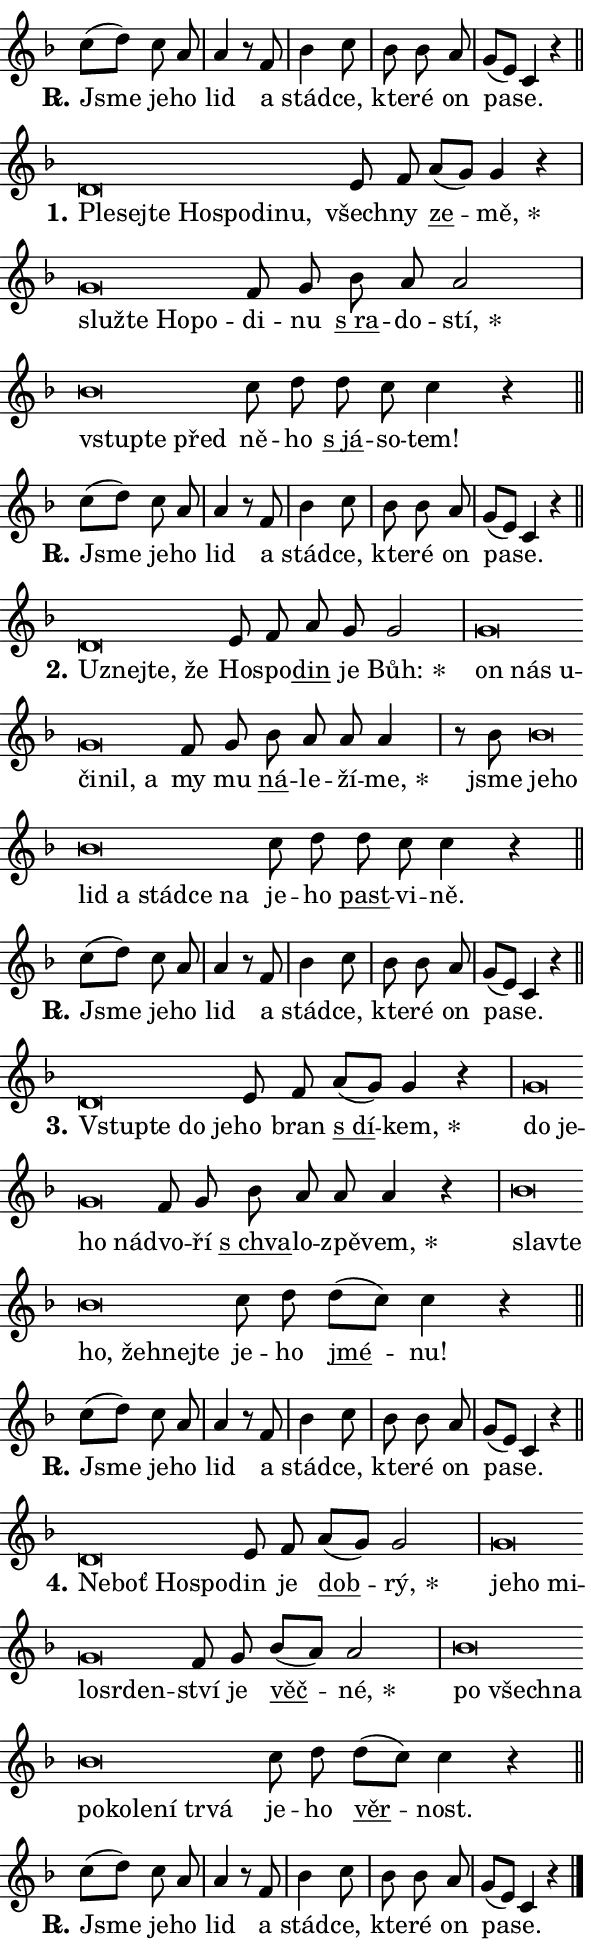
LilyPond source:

\version "2.24.0"
\header { tagline = "" }
\paper {
  indent = 0\cm
  top-margin = 0\cm
  right-margin = 0.13\cm % to fit lyric hyphens
  bottom-margin = 0\cm
  left-margin = 0\cm
  paper-width = 10\cm
  page-breaking = #ly:one-page-breaking
  system-system-spacing.basic-distance = #11
  score-system-spacing.basic-distance = #11
  ragged-last = ##f
}


%% Author: Thomas Morley
%% https://lists.gnu.org/archive/html/lilypond-user/2020-05/msg00002.html
#(define (line-position grob)
"Returns position of @var[grob} in current system:
   @code{'start}, if at first time-step
   @code{'end}, if at last time-step
   @code{'middle} otherwise
"
  (let* ((col (ly:item-get-column grob))
         (ln (ly:grob-object col 'left-neighbor))
         (rn (ly:grob-object col 'right-neighbor))
         (col-to-check-left (if (ly:grob? ln) ln col))
         (col-to-check-right (if (ly:grob? rn) rn col))
         (break-dir-left
           (and
             (ly:grob-property col-to-check-left 'non-musical #f)
             (ly:item-break-dir col-to-check-left)))
         (break-dir-right
           (and
             (ly:grob-property col-to-check-right 'non-musical #f)
             (ly:item-break-dir col-to-check-right))))
        (cond ((eqv? 1 break-dir-left) 'start)
              ((eqv? -1 break-dir-right) 'end)
              (else 'middle))))

#(define (tranparent-at-line-position vctor)
  (lambda (grob)
  "Relying on @code{line-position} select the relevant enry from @var{vctor}.
Used to determine transparency,"
    (case (line-position grob)
      ((end) (not (vector-ref vctor 0)))
      ((middle) (not (vector-ref vctor 1)))
      ((start) (not (vector-ref vctor 2))))))

noteHeadBreakVisibility =
#(define-music-function (break-visibility)(vector?)
"Makes @code{NoteHead}s transparent relying on @var{break-visibility}"
#{
  \override NoteHead.transparent =
    #(tranparent-at-line-position break-visibility)
#})

#(define delete-ledgers-for-transparent-note-heads
  (lambda (grob)
    "Reads whether a @code{NoteHead} is transparent.
If so this @code{NoteHead} is removed from @code{'note-heads} from
@var{grob}, which is supposed to be @code{LedgerLineSpanner}.
As a result ledgers are not printed for this @code{NoteHead}"
    (let* ((nhds-array (ly:grob-object grob 'note-heads))
           (nhds-list
             (if (ly:grob-array? nhds-array)
                 (ly:grob-array->list nhds-array)
                 '()))
           ;; Relies on the transparent-property being done before
           ;; Staff.LedgerLineSpanner.after-line-breaking is executed.
           ;; This is fragile ...
           (to-keep
             (remove
               (lambda (nhd)
                 (ly:grob-property nhd 'transparent #f))
               nhds-list)))
      ;; TODO find a better method to iterate over grob-arrays, similiar
      ;; to filter/remove etc for lists
      ;; For now rebuilt from scratch
      (set! (ly:grob-object grob 'note-heads)  '())
      (for-each
        (lambda (nhd)
          (ly:pointer-group-interface::add-grob grob 'note-heads nhd))
        to-keep))))

squashNotes = {
  \override NoteHead.X-extent = #'(-0.2 . 0.2)
  \override NoteHead.Y-extent = #'(-0.75 . 0)
  \override NoteHead.stencil =
    #(lambda (grob)
       (let ((pos (ly:grob-property grob 'staff-position)))
         (begin
           (if (< pos -7) (display "ERROR: Lower brevis then expected\n") (display ""))
           (if (<= pos -6) ly:text-interface::print ly:note-head::print))))
}
unSquashNotes = {
  \revert NoteHead.X-extent
  \revert NoteHead.Y-extent
  \revert NoteHead.stencil
}

hideNotes = \noteHeadBreakVisibility #begin-of-line-visible
unHideNotes = \noteHeadBreakVisibility #all-visible

% work-around for resetting accidentals
% https://lilypond.org/doc/v2.23/Documentation/notation/displaying-rhythms#unmetered-music
cadenzaMeasure = {
  \cadenzaOff
  \partial 1024 s1024
  \cadenzaOn
}

#(define-markup-command (accent layout props text) (markup?)
  "Underline accented syllable"
  (interpret-markup layout props
    #{\markup \override #'(offset . 4.3) \underline { #text }#}))

responsum = \markup \concat {
  "R" \hspace #-1.05 \path #0.1 #'((moveto 0 0.07) (lineto 0.9 0.8)) \hspace #0.05 "."
}

spaceSize = #0.6828661417322834 % exact space size for TeX Gyre Schola

\layout {
  \context {
    \Staff
    \remove "Time_signature_engraver"
    \override LedgerLineSpanner.after-line-breaking = #delete-ledgers-for-transparent-note-heads
  }
  \context {
    \Lyrics {
      \override LyricSpace.minimum-distance = \spaceSize
      \override LyricText.font-name = #"TeX Gyre Schola"
      \override LyricText.font-size = 1
      \override StanzaNumber.font-name = #"TeX Gyre Schola Bold"
      \override StanzaNumber.font-size = 1
    }
  }
  \context {
    \Score 
    \override NoteHead.text =
      #(lambda (grob) 
        (let ((pos (ly:grob-property grob 'staff-position)))
          #{\markup {
            \combine
              \halign #-0.55 \raise #(if (= pos -6) 0 0.5) \override #'(thickness . 2) \draw-line #'(3.2 . 0)
              \musicglyph "noteheads.sM1"
          }#}))
  }
}

% magnetic-lyrics.ily
%
%   written by
%     Jean Abou Samra <jean@abou-samra.fr>
%     Werner Lemberg <wl@gnu.org>
%
%   adapted by
%     Jiri Hon <jiri.hon@gmail.com>
%
% Version 2022-Apr-15

% https://www.mail-archive.com/lilypond-user@gnu.org/msg149350.html

#(define (Left_hyphen_pointer_engraver context)
   "Collect syllable-hyphen-syllable occurrences in lyrics and store
them in properties.  This engraver only looks to the left.  For
example, if the lyrics input is @code{foo -- bar}, it does the
following.

@itemize @bullet
@item
Set the @code{text} property of the @code{LyricHyphen} grob between
@q{foo} and @q{bar} to @code{foo}.

@item
Set the @code{left-hyphen} property of the @code{LyricText} grob with
text @q{foo} to the @code{LyricHyphen} grob between @q{foo} and
@q{bar}.
@end itemize

Use this auxiliary engraver in combination with the
@code{lyric-@/text::@/apply-@/magnetic-@/offset!} hook."
   (let ((hyphen #f)
         (text #f))
     (make-engraver
      (acknowledgers
       ((lyric-syllable-interface engraver grob source-engraver)
        (set! text grob)))
      (end-acknowledgers
       ((lyric-hyphen-interface engraver grob source-engraver)
        ;(when (not (grob::has-interface grob 'lyric-space-interface))
          (set! hyphen grob)));)
      ((stop-translation-timestep engraver)
       (when (and text hyphen)
         (ly:grob-set-object! text 'left-hyphen hyphen))
       (set! text #f)
       (set! hyphen #f)))))

#(define (lyric-text::apply-magnetic-offset! grob)
   "If the space between two syllables is less than the value in
property @code{LyricText@/.details@/.squash-threshold}, move the right
syllable to the left so that it gets concatenated with the left
syllable.

Use this function as a hook for
@code{LyricText@/.after-@/line-@/breaking} if the
@code{Left_@/hyphen_@/pointer_@/engraver} is active."
   (let ((hyphen (ly:grob-object grob 'left-hyphen #f)))
     (when hyphen
       (let ((left-text (ly:spanner-bound hyphen LEFT)))
         (when (grob::has-interface left-text 'lyric-syllable-interface)
           (let* ((common (ly:grob-common-refpoint grob left-text X))
                  (this-x-ext (ly:grob-extent grob common X))
                  (left-x-ext
                   (begin
                     ;; Trigger magnetism for left-text.
                     (ly:grob-property left-text 'after-line-breaking)
                     (ly:grob-extent left-text common X)))
                  ;; `delta` is the gap width between two syllables.
                  (delta (- (interval-start this-x-ext)
                            (interval-end left-x-ext)))
                  (details (ly:grob-property grob 'details))
                  (threshold (assoc-get 'squash-threshold details 0.2)))
             (when (< delta threshold)
               (let* (;; We have to manipulate the input text so that
                      ;; ligatures crossing syllable boundaries are not
                      ;; disabled.  For languages based on the Latin
                      ;; script this is essentially a beautification.
                      ;; However, for non-Western scripts it can be a
                      ;; necessity.
                      (lt (ly:grob-property left-text 'text))
                      (rt (ly:grob-property grob 'text))
                      (is-space (grob::has-interface hyphen 'lyric-space-interface))
                      (space (if is-space " " ""))
                      (extra-delta (if is-space spaceSize 0))
                      ;; Append new syllable.
                      (ltrt-space (if (and (string? lt) (string? rt))
                                (string-append lt space rt)
                                (make-concat-markup (list lt space rt))))
                      ;; Right-align `ltrt` to the right side.
                      (ltrt-space-markup (grob-interpret-markup
                               grob
                               (make-translate-markup
                                (cons (interval-length this-x-ext) 0)
                                (make-right-align-markup ltrt-space)))))
                 (begin
                   ;; Don't print `left-text`.
                   (ly:grob-set-property! left-text 'stencil #f)
                   ;; Set text and stencil (which holds all collected
                   ;; syllables so far) and shift it to the left.
                   (ly:grob-set-property! grob 'text ltrt-space)
                   (ly:grob-set-property! grob 'stencil ltrt-space-markup)
                   (ly:grob-translate-axis! grob (- (- delta extra-delta)) X))))))))))


#(define (lyric-hyphen::displace-bounds-first grob)
   ;; Make very sure this callback isn't triggered too early.
   (let ((left (ly:spanner-bound grob LEFT))
         (right (ly:spanner-bound grob RIGHT)))
     (ly:grob-property left 'after-line-breaking)
     (ly:grob-property right 'after-line-breaking)
     (ly:lyric-hyphen::print grob)))

squashThreshold = #0.4

\layout {
  \context {
    \Lyrics
    \consists #Left_hyphen_pointer_engraver
    \override LyricText.after-line-breaking =
      #lyric-text::apply-magnetic-offset!
    \override LyricHyphen.stencil = #lyric-hyphen::displace-bounds-first
    \override LyricText.details.squash-threshold = \squashThreshold
    \override LyricHyphen.minimum-distance = 0
    \override LyricHyphen.minimum-length = \squashThreshold
  }
}

squashText = \override LyricText.details.squash-threshold = 9999
unSquashText = \override LyricText.details.squash-threshold = \squashThreshold

leftText = \override LyricText.self-alignment-X = #LEFT
unLeftText = \revert LyricText.self-alignment-X

starOffset = #(lambda (grob) 
                (let ((x_offset (ly:self-alignment-interface::aligned-on-x-parent grob)))
                  (if (= x_offset 0) 0 (+ x_offset 1.2))))

star = #(define-music-function (syllable)(string?)
"Append star separator at the end of a syllable"
#{
  \once \override LyricText.X-offset = #starOffset
  \lyricmode { \markup {
    #syllable
    \override #'((font-name . "TeX Gyre Schola Bold")) \hspace #0.2 \lower #0.65 \larger "*"
  } }
#})

starAccent = #(define-music-function (syllable)(string?)
"Append star separator at the end of a syllable and make accent"
#{
  \once \override LyricText.X-offset = #starOffset
  \lyricmode { \markup {
    \accent #syllable
    \override #'((font-name . "TeX Gyre Schola Bold")) \hspace #0.2 \lower #0.65 \larger "*"
  } }
#})

breath = #(define-music-function (syllable)(string?)
"Append breathing indicator at the end of a syllable"
#{
  \lyricmode { \markup { #syllable "+" } }
#})

optionalBreath = #(define-music-function (syllable)(string?)
"Append optional breathing indicator at the end of a syllable"
#{
  \lyricmode { \markup { #syllable "(+)" } }
#})


\score {
    <<
        \new Voice = "melody" { \cadenzaOn \key f \major \relative { c''8[( d)] c a \cadenzaMeasure \bar "|" a4 r8 f \cadenzaMeasure \bar "|" bes4 c8 \cadenzaMeasure \bar "|" bes bes a \cadenzaMeasure \bar "|" g[( e)] c4 r \cadenzaMeasure \bar "||" \break } }
        \new Lyrics \lyricsto "melody" { \lyricmode { \set stanza = \responsum
Jsme je -- ho lid a stád -- ce, kte -- ré on pa -- se. } }
    >>
    \layout {}
}

\score {
    <<
        \new Voice = "melody" { \cadenzaOn \key f \major \relative { \squashNotes d'\breve*1/16 \hideNotes \breve*1/16 \bar "" \breve*1/16 \bar "" \breve*1/16 \bar "" \breve*1/16 \bar "" \breve*1/16 \breve*1/16 \bar "" \unHideNotes \unSquashNotes e8 f \bar "" a[( g)] g4 r \cadenzaMeasure \bar "|" \squashNotes g\breve*1/16 \hideNotes \breve*1/16 \bar "" \breve*1/16 \breve*1/16 \bar "" \unHideNotes \unSquashNotes f8 g \bar "" bes a a2 \cadenzaMeasure \bar "|" \squashNotes bes\breve*1/16 \hideNotes \breve*1/16 \breve*1/16 \bar "" \unHideNotes \unSquashNotes c8 d \bar "" d c c4 r \cadenzaMeasure \bar "||" \break } }
        \new Lyrics \lyricsto "melody" { \lyricmode { \set stanza = "1."
\leftText Ple -- \squashText sej -- te Ho -- spo -- di -- nu, \unLeftText \unSquashText všech -- ny \markup \accent ze -- \star mě, \leftText služ -- \squashText te Ho -- po -- \unLeftText \unSquashText di -- nu \markup \accent "s ra" -- do -- \star stí, \leftText vstup -- \squashText te před \unLeftText \unSquashText ně -- ho \markup \accent "s já" -- so -- tem! } }
    >>
    \layout {}
}

\score {
    <<
        \new Voice = "melody" { \cadenzaOn \key f \major \relative { c''8[( d)] c a \cadenzaMeasure \bar "|" a4 r8 f \cadenzaMeasure \bar "|" bes4 c8 \cadenzaMeasure \bar "|" bes bes a \cadenzaMeasure \bar "|" g[( e)] c4 r \cadenzaMeasure \bar "||" \break } }
        \new Lyrics \lyricsto "melody" { \lyricmode { \set stanza = \responsum
Jsme je -- ho lid a stád -- ce, kte -- ré on pa -- se. } }
    >>
    \layout {}
}

\score {
    <<
        \new Voice = "melody" { \cadenzaOn \key f \major \relative { \squashNotes d'\breve*1/16 \hideNotes \breve*1/16 \bar "" \breve*1/16 \breve*1/16 \bar "" \unHideNotes \unSquashNotes e8 f \bar "" a g g2 \cadenzaMeasure \bar "|" \squashNotes g\breve*1/16 \hideNotes \breve*1/16 \bar "" \breve*1/16 \bar "" \breve*1/16 \bar "" \breve*1/16 \breve*1/16 \bar "" \unHideNotes \unSquashNotes f8 g \bar "" bes a a a4 \cadenzaMeasure \bar "|" r8 bes \squashNotes bes\breve*1/16 \hideNotes \breve*1/16 \bar "" \breve*1/16 \bar "" \breve*1/16 \bar "" \breve*1/16 \bar "" \breve*1/16 \breve*1/16 \bar "" \unHideNotes \unSquashNotes c8 d \bar "" d c c4 r \cadenzaMeasure \bar "||" \break } }
        \new Lyrics \lyricsto "melody" { \lyricmode { \set stanza = "2."
\leftText U -- \squashText znej -- te, že \unLeftText \unSquashText Ho -- spo -- \markup \accent din je \star Bůh: \leftText on \squashText nás u -- či -- nil, a \unLeftText \unSquashText my mu \markup \accent ná -- le -- ží -- \star me, jsme \leftText je -- \squashText ho lid a stád -- ce na \unLeftText \unSquashText je -- ho \markup \accent past -- vi -- ně. } }
    >>
    \layout {}
}

\score {
    <<
        \new Voice = "melody" { \cadenzaOn \key f \major \relative { c''8[( d)] c a \cadenzaMeasure \bar "|" a4 r8 f \cadenzaMeasure \bar "|" bes4 c8 \cadenzaMeasure \bar "|" bes bes a \cadenzaMeasure \bar "|" g[( e)] c4 r \cadenzaMeasure \bar "||" \break } }
        \new Lyrics \lyricsto "melody" { \lyricmode { \set stanza = \responsum
Jsme je -- ho lid a stád -- ce, kte -- ré on pa -- se. } }
    >>
    \layout {}
}

\score {
    <<
        \new Voice = "melody" { \cadenzaOn \key f \major \relative { \squashNotes d'\breve*1/16 \hideNotes \breve*1/16 \bar "" \breve*1/16 \breve*1/16 \bar "" \unHideNotes \unSquashNotes e8 f \bar "" a[( g)] g4 r \cadenzaMeasure \bar "|" \squashNotes g\breve*1/16 \hideNotes \breve*1/16 \bar "" \breve*1/16 \breve*1/16 \bar "" \unHideNotes \unSquashNotes f8 g \bar "" bes a a a4 r \cadenzaMeasure \bar "|" \squashNotes bes\breve*1/16 \hideNotes \breve*1/16 \bar "" \breve*1/16 \bar "" \breve*1/16 \bar "" \breve*1/16 \breve*1/16 \bar "" \unHideNotes \unSquashNotes c8 d \bar "" d[( c)] c4 r \cadenzaMeasure \bar "||" \break } }
        \new Lyrics \lyricsto "melody" { \lyricmode { \set stanza = "3."
\leftText Vstup -- \squashText te do je -- \unLeftText \unSquashText ho bran \markup \accent "s dí" -- \star kem, \leftText do \squashText je -- ho ná -- \unLeftText \unSquashText dvo -- ří \markup \accent "s chva" -- lo -- zpě -- \star vem, \leftText sla -- \squashText vte ho, žeh -- nej -- te \unLeftText \unSquashText je -- ho \markup \accent jmé -- nu! } }
    >>
    \layout {}
}

\score {
    <<
        \new Voice = "melody" { \cadenzaOn \key f \major \relative { c''8[( d)] c a \cadenzaMeasure \bar "|" a4 r8 f \cadenzaMeasure \bar "|" bes4 c8 \cadenzaMeasure \bar "|" bes bes a \cadenzaMeasure \bar "|" g[( e)] c4 r \cadenzaMeasure \bar "||" \break } }
        \new Lyrics \lyricsto "melody" { \lyricmode { \set stanza = \responsum
Jsme je -- ho lid a stád -- ce, kte -- ré on pa -- se. } }
    >>
    \layout {}
}

\score {
    <<
        \new Voice = "melody" { \cadenzaOn \key f \major \relative { \squashNotes d'\breve*1/16 \hideNotes \breve*1/16 \bar "" \breve*1/16 \breve*1/16 \bar "" \unHideNotes \unSquashNotes e8 f \bar "" a[( g)] g2 \cadenzaMeasure \bar "|" \squashNotes g\breve*1/16 \hideNotes \breve*1/16 \bar "" \breve*1/16 \bar "" \breve*1/16 \bar "" \breve*1/16 \breve*1/16 \bar "" \unHideNotes \unSquashNotes f8 g \bar "" bes[( a)] a2 \cadenzaMeasure \bar "|" \squashNotes bes\breve*1/16 \hideNotes \breve*1/16 \bar "" \breve*1/16 \bar "" \breve*1/16 \bar "" \breve*1/16 \bar "" \breve*1/16 \bar "" \breve*1/16 \bar "" \breve*1/16 \breve*1/16 \bar "" \unHideNotes \unSquashNotes c8 d \bar "" d[( c)] c4 r \cadenzaMeasure \bar "||" \break } }
        \new Lyrics \lyricsto "melody" { \lyricmode { \set stanza = "4."
\leftText Ne -- \squashText boť Ho -- spo -- \unLeftText \unSquashText din je \markup \accent dob -- \star rý, \leftText je -- \squashText ho mi -- lo -- sr -- den -- \unLeftText \unSquashText ství je \markup \accent věč -- \star né, \leftText po \squashText všech -- na po -- ko -- le -- ní tr -- vá \unLeftText \unSquashText je -- ho \markup \accent věr -- nost. } }
    >>
    \layout {}
}

\score {
    <<
        \new Voice = "melody" { \cadenzaOn \key f \major \relative { c''8[( d)] c a \cadenzaMeasure \bar "|" a4 r8 f \cadenzaMeasure \bar "|" bes4 c8 \cadenzaMeasure \bar "|" bes bes a \cadenzaMeasure \bar "|" g[( e)] c4 r \cadenzaMeasure \bar "||" \break } \bar "|." }
        \new Lyrics \lyricsto "melody" { \lyricmode { \set stanza = \responsum
Jsme je -- ho lid a stád -- ce, kte -- ré on pa -- se. } }
    >>
    \layout {}
}
